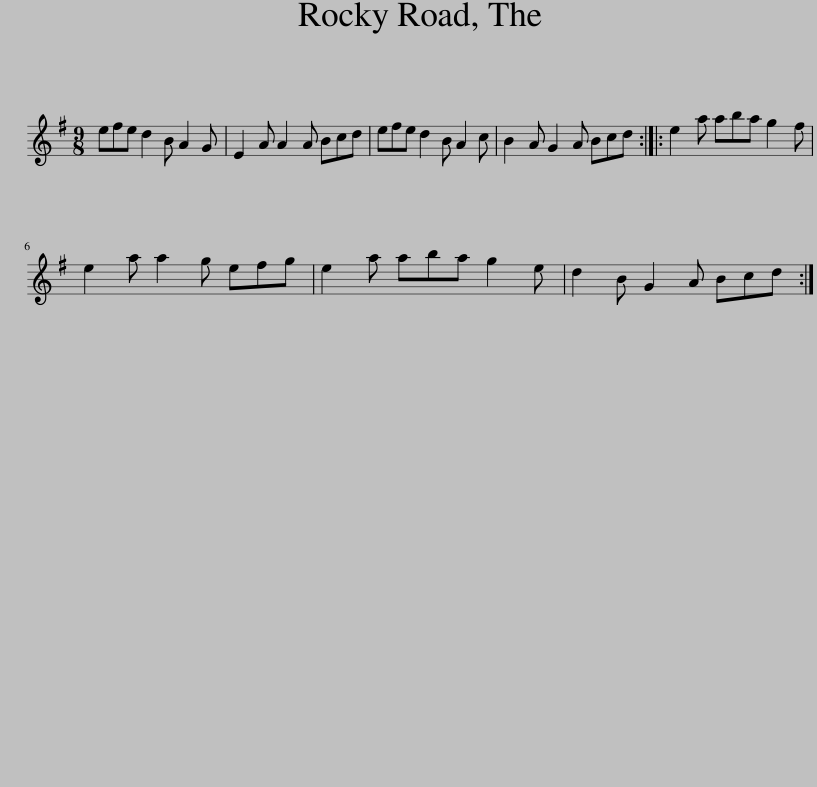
X:1
L:1/8
M:9/8
I:linebreak $
K:G
V:1 treble
V:1
 efe d2 B A2 G | E2 A A2 A Bcd | efe d2 B A2 c | B2 A G2 A Bcd :: e2 a aba g2 f |$ %5
 e2 a a2 g efg | e2 a aba g2 e | d2 B G2 A Bcd :| %8
